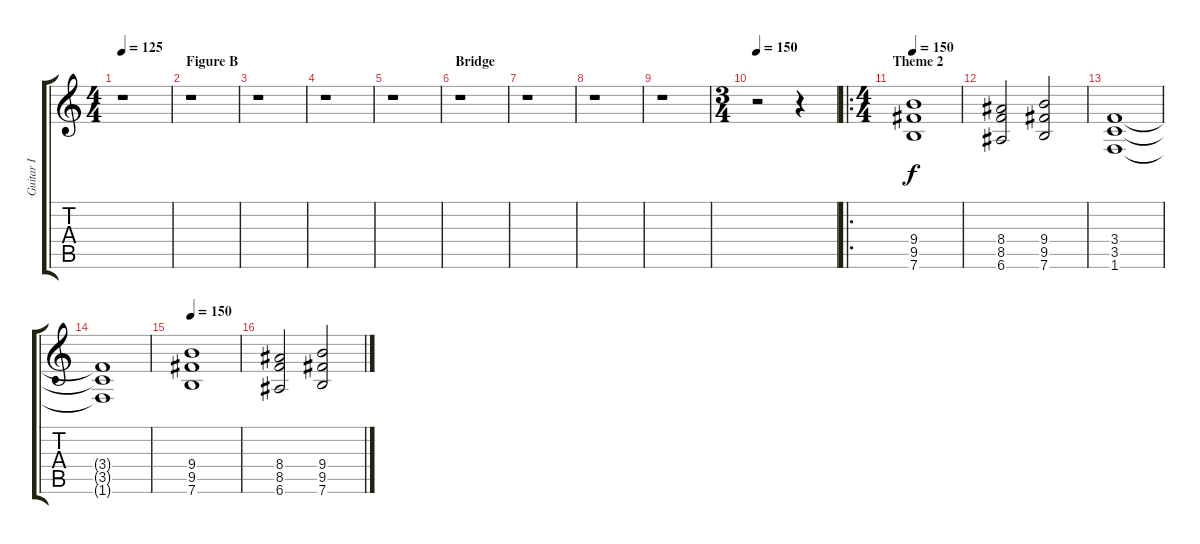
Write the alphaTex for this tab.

\track ("Guitar I" "Guitar I") {instrument distortionguitar}
\staff {score tabs}
\tuning (E4 B3 G3 D3 A2 E2) {hide}
\ts (4 4)
\tempo 125
\clef g2
\ks c
r.1{dy f} |
\section ("" "Figure B")
r.1 |
r.1 |
r.1 |
r.1 |
\section ("" "Bridge")
r.1 |
r.1 |
r.1 |
r.1 |
\ts (3 4)
\tempo 150
r.2 r.4 |
\ro
\ts (4 4)
\section ("" "Theme 2")
\tempo 150
(9.4 9.5 7.6).1 |
(8.4 8.5 6.6).2 (9.4 9.5 7.6).2 |
(3.4 3.5 1.6).1 |
(3.4{t} 3.5{t} 1.6{t}).1 |
\tempo 150
(9.4 9.5 7.6).1 |
(8.4 8.5 6.6).2 (9.4 9.5 7.6).2
